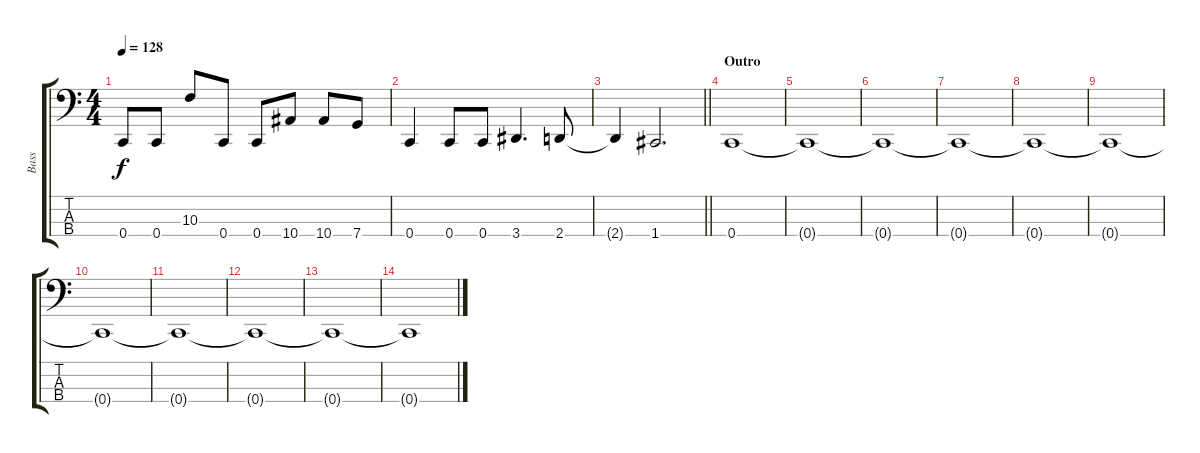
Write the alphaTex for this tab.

\track ("Bass" "Bass") {instrument electricbasspick}
\staff {score tabs}
\tuning (F2 C2 G1 C1) {hide}
\ts (4 4)
\tempo 128
\clef f4
\ks c
0.4.8{dy f} 0.4.8 10.3.8 0.4.8 0.4.8 10.4.8 10.4.8 7.4.8 |
0.4.4 0.4.8 0.4.8 3.4.4{d} 2.4.8 |
\barLineRight lightlight
2.4{t}.4 1.4.2{d} |
\section ("" "Outro")
0.4.1{volume 9} |
0.4{t}.1 |
0.4{t}.1 |
0.4{t}.1 |
0.4{t}.1{volume 5} |
0.4{t}.1 |
0.4{t}.1 |
0.4{t}.1 |
0.4{t}.1{volume 0} |
0.4{t}.1 |
0.4{t}.1
